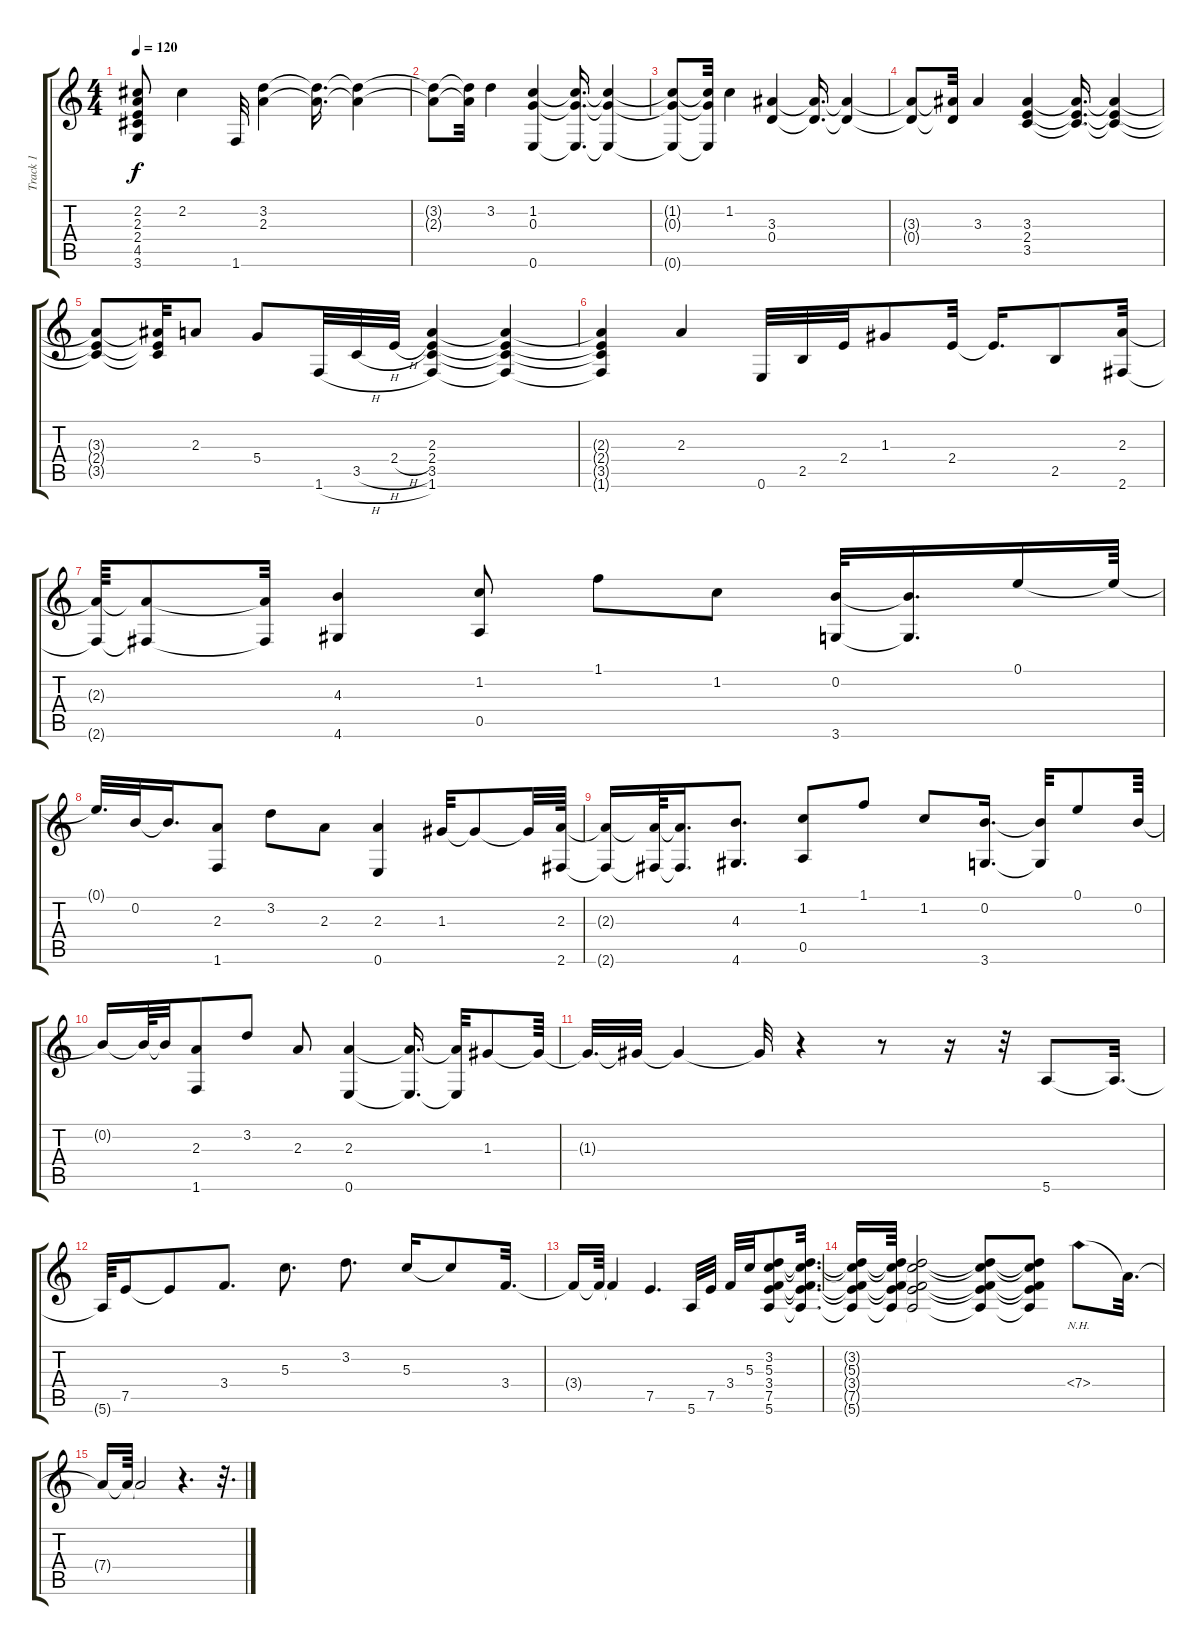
\track ("Track 1" "Track 1") {instrument acousticguitarsteel}
\staff {score tabs}
\tuning (E4 B3 G3 D3 A2 E2) {hide}
\ts (4 4)
\tempo 120
\clef g2
\ks aminor
(2.2{t} 2.3{t} 2.4{t} 4.5{t} 3.6{t}).8{dy f} 2.2.4 1.6.32 (3.2 2.3).4 (3.2{t} 2.3{t}).16{d} (3.2{t} 2.3{t}).4 |
(3.2{t} 2.3{t}).8 (3.2{t} 2.3{t}).32 3.2.4 (1.2 0.3 0.6).4 (1.2{t} 0.3{t} 0.6{t}).16{d} (1.2{t} 0.3{t} 0.6{t}).4 |
(1.2{t} 0.3{t} 0.6{t}).8 (1.2{t} 0.3{t} 0.6{t}).32 1.2.4 (3.3 0.4).4 (3.3{t} 0.4{t}).16{d} (3.3{t} 0.4{t}).4 |
(3.3{t} 0.4{t}).8 (3.3{t} 0.4{t}).32 3.3.4 (3.3 2.4 3.5).4 (3.3{t} 2.4{t} 3.5{t}).16{d} (3.3{t} 2.4{t} 3.5{t}).4 |
(3.3{t} 2.4{t} 3.5{t}).8 (3.3{t} 2.4{t} 3.5{t}).32 2.3.8 5.4.8 1.6{h}.32 3.5{h}.32 2.4{h}.32 (2.3 2.4 3.5 1.6).4 (2.3{t} 2.4{t} 3.5{t} 1.6{t}).4 |
(2.3{t} 2.4{t} 3.5{t} 1.6{t}).4 2.3.4 0.6.32 2.5.32 2.4.32 1.3.8 2.4.32 2.4{t}.16{d} 2.5.8 (2.3 2.6).32 |
(2.3{t} 2.6{t}).64 (2.3{t} 2.6{t}).8 (2.3{t} 2.6{t}).32 (4.3 4.6).4 (1.2 0.5).8 1.1.8 1.2.8 (0.2 3.6).32 (0.2{t} 3.6{t}).16{d} 0.1.16 0.1{t}.64 |
0.1{t}.32{d} 0.2.32 0.2{t}.16{d} (2.3 1.6).8 3.2.8 2.3.8 (2.3 0.6).4 1.3.32 1.3{t}.8 1.3{t}.32 (2.3 2.6).64 |
(2.3{t} 2.6{t}).16 (2.3{t} 2.6{t}).64 (2.3{t} 2.6{t}).16{d} (4.3 4.6).8{d} (1.2 0.5).8 1.1.8 1.2.8 (0.2 3.6).16{d} (0.2{t} 3.6{t}).32 0.1.8 0.2.64 |
0.2{t}.16 0.2{t}.64 0.2{t}.32 (2.3 1.6).8 3.2.8 2.3.8 (2.3 0.6).4 (2.3{t} 0.6{t}).16{d} (2.3{t} 0.6{t}).32 1.3.8 1.3{t}.64 |
1.3{t}.32{d} 1.3{t}.32 1.3{t}.4 1.3{t}.32 r.4 r.8 r.16 r.32 5.6.8 5.6{t}.32{d} |
5.6{t}.64 7.5.16 7.5{t}.8 3.4.8{d} 5.3.8{d} 3.2.8{d} 5.3.16 5.3{t}.8 3.4.32{d} |
3.4{t}.16 3.4{t}.64 3.4{t}.4 7.5.4{d} 5.6.32 7.5.32 3.4.32 5.3.32 (3.2 5.3 3.4 7.5 5.6).8 (3.2{t} 5.3{t} 3.4{t} 7.5{t} 5.6{t}).32{d} |
(3.2{t} 5.3{t} 3.4{t} 7.5{t} 5.6{t}).16 (3.2{t} 5.3{t} 3.4{t} 7.5{t} 5.6{t}).64 (3.2{t} 5.3{t} 3.4{t} 7.5{t} 5.6{t}).2 (3.2{t} 5.3{t} 3.4{t} 7.5{t} 5.6{t}).8 (3.2{t} 5.3{t} 3.4{t} 7.5{t} 5.6{t}).8 7.4{nh}.8 7.4{t}.32{d} |
7.4{t}.16 7.4{t}.64 7.4{t}.2 r.4{d} r.32{d}
